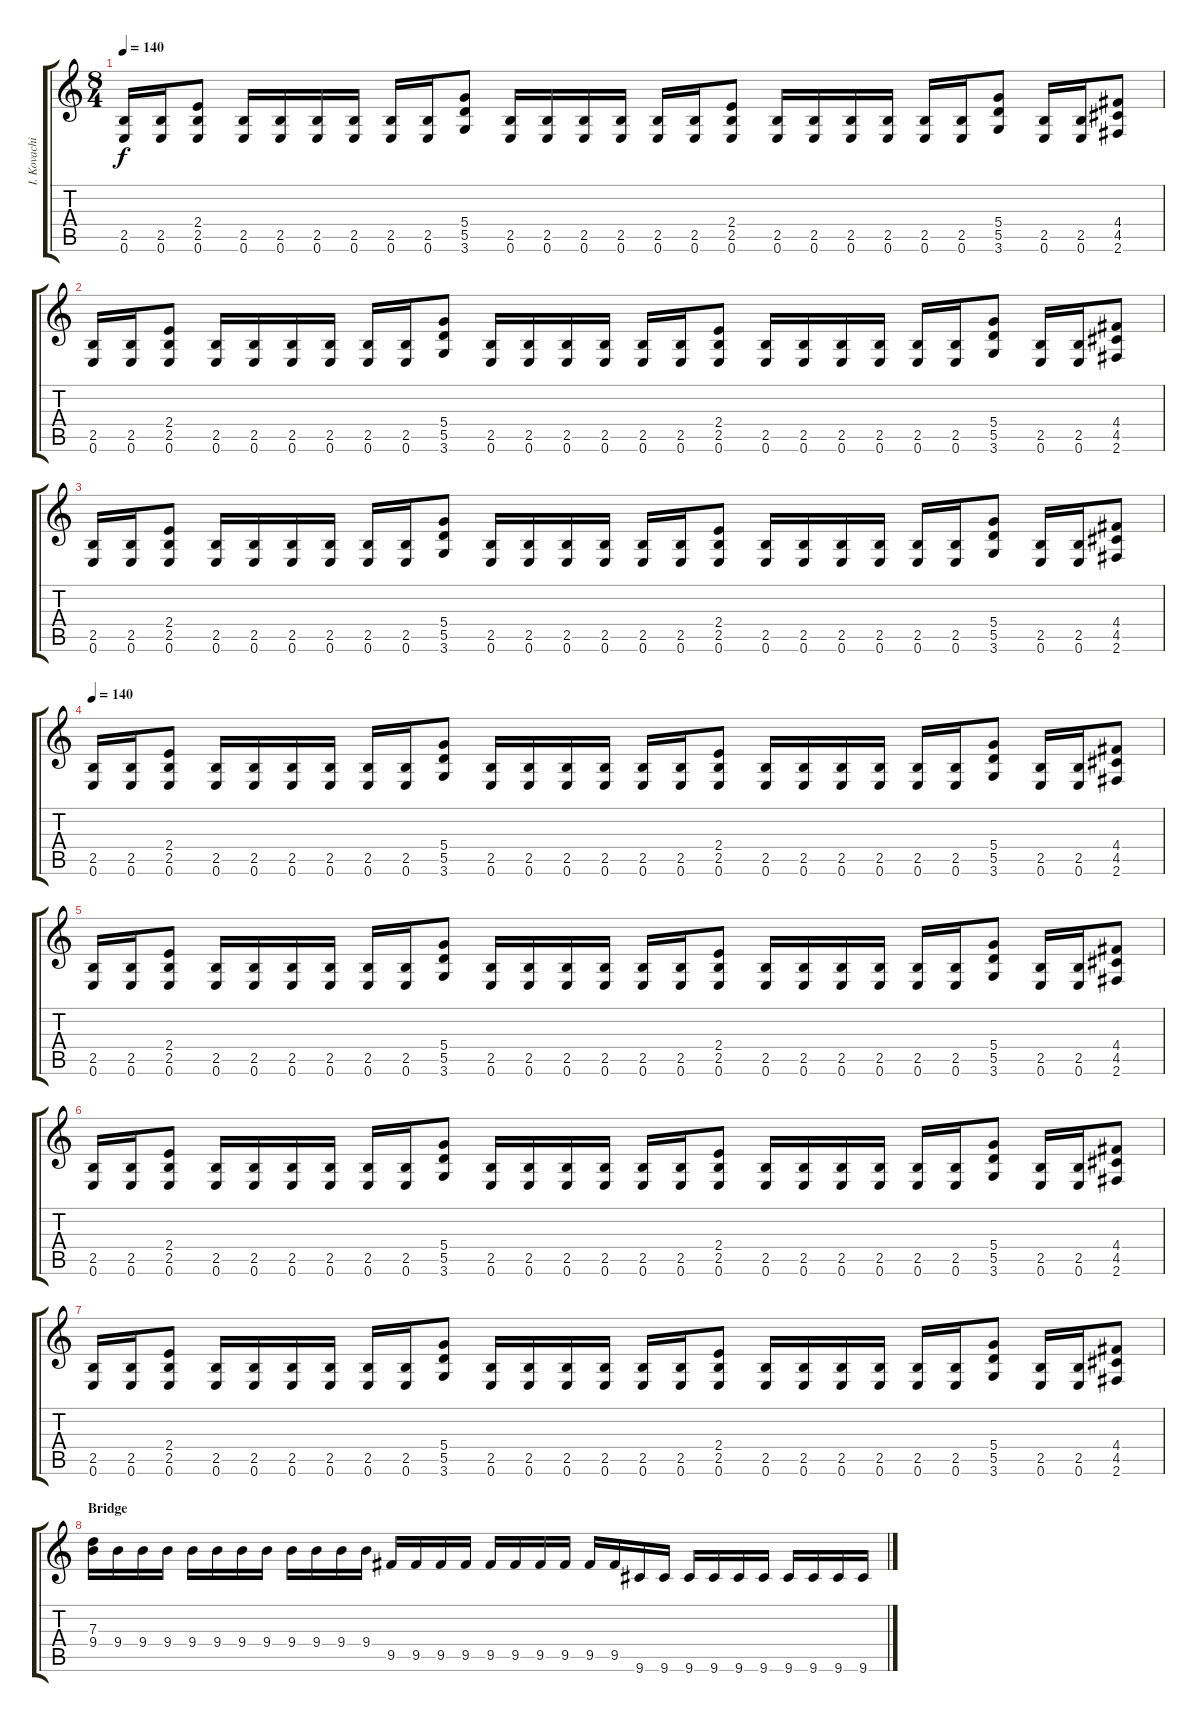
\track ("I. Kovachi" "I. Kovachi") {instrument distortionguitar}
\staff {score tabs}
\tuning (E4 B3 G3 D3 A2 E2) {hide}
\ts (8 4)
\tempo 140
\clef g2
\ks c
(2.5 0.6).16{dy f} (2.5 0.6).16 (2.4 2.5 0.6).8 (2.5 0.6).16 (2.5 0.6).16 (2.5 0.6).16 (2.5 0.6).16 (2.5 0.6).16 (2.5 0.6).16 (5.4 5.5 3.6).8 (2.5 0.6).16 (2.5 0.6).16 (2.5 0.6).16 (2.5 0.6).16 (2.5 0.6).16 (2.5 0.6).16 (2.4 2.5 0.6).8 (2.5 0.6).16 (2.5 0.6).16 (2.5 0.6).16 (2.5 0.6).16 (2.5 0.6).16 (2.5 0.6).16 (5.4 5.5 3.6).8 (2.5 0.6).16 (2.5 0.6).16 (4.4 4.5 2.6).8 |
(2.5 0.6).16 (2.5 0.6).16 (2.4 2.5 0.6).8 (2.5 0.6).16 (2.5 0.6).16 (2.5 0.6).16 (2.5 0.6).16 (2.5 0.6).16 (2.5 0.6).16 (5.4 5.5 3.6).8 (2.5 0.6).16 (2.5 0.6).16 (2.5 0.6).16 (2.5 0.6).16 (2.5 0.6).16 (2.5 0.6).16 (2.4 2.5 0.6).8 (2.5 0.6).16 (2.5 0.6).16 (2.5 0.6).16 (2.5 0.6).16 (2.5 0.6).16 (2.5 0.6).16 (5.4 5.5 3.6).8 (2.5 0.6).16 (2.5 0.6).16 (4.4 4.5 2.6).8 |
(2.5 0.6).16 (2.5 0.6).16 (2.4 2.5 0.6).8 (2.5 0.6).16 (2.5 0.6).16 (2.5 0.6).16 (2.5 0.6).16 (2.5 0.6).16 (2.5 0.6).16 (5.4 5.5 3.6).8 (2.5 0.6).16 (2.5 0.6).16 (2.5 0.6).16 (2.5 0.6).16 (2.5 0.6).16 (2.5 0.6).16 (2.4 2.5 0.6).8 (2.5 0.6).16 (2.5 0.6).16 (2.5 0.6).16 (2.5 0.6).16 (2.5 0.6).16 (2.5 0.6).16 (5.4 5.5 3.6).8 (2.5 0.6).16 (2.5 0.6).16 (4.4 4.5 2.6).8 |
\tempo 140
(2.5 0.6).16 (2.5 0.6).16 (2.4 2.5 0.6).8 (2.5 0.6).16 (2.5 0.6).16 (2.5 0.6).16 (2.5 0.6).16 (2.5 0.6).16 (2.5 0.6).16 (5.4 5.5 3.6).8 (2.5 0.6).16 (2.5 0.6).16 (2.5 0.6).16 (2.5 0.6).16 (2.5 0.6).16 (2.5 0.6).16 (2.4 2.5 0.6).8 (2.5 0.6).16 (2.5 0.6).16 (2.5 0.6).16 (2.5 0.6).16 (2.5 0.6).16 (2.5 0.6).16 (5.4 5.5 3.6).8 (2.5 0.6).16 (2.5 0.6).16 (4.4 4.5 2.6).8 |
(2.5 0.6).16 (2.5 0.6).16 (2.4 2.5 0.6).8 (2.5 0.6).16 (2.5 0.6).16 (2.5 0.6).16 (2.5 0.6).16 (2.5 0.6).16 (2.5 0.6).16 (5.4 5.5 3.6).8 (2.5 0.6).16 (2.5 0.6).16 (2.5 0.6).16 (2.5 0.6).16 (2.5 0.6).16 (2.5 0.6).16 (2.4 2.5 0.6).8 (2.5 0.6).16 (2.5 0.6).16 (2.5 0.6).16 (2.5 0.6).16 (2.5 0.6).16 (2.5 0.6).16 (5.4 5.5 3.6).8 (2.5 0.6).16 (2.5 0.6).16 (4.4 4.5 2.6).8 |
(2.5 0.6).16 (2.5 0.6).16 (2.4 2.5 0.6).8 (2.5 0.6).16 (2.5 0.6).16 (2.5 0.6).16 (2.5 0.6).16 (2.5 0.6).16 (2.5 0.6).16 (5.4 5.5 3.6).8 (2.5 0.6).16 (2.5 0.6).16 (2.5 0.6).16 (2.5 0.6).16 (2.5 0.6).16 (2.5 0.6).16 (2.4 2.5 0.6).8 (2.5 0.6).16 (2.5 0.6).16 (2.5 0.6).16 (2.5 0.6).16 (2.5 0.6).16 (2.5 0.6).16 (5.4 5.5 3.6).8 (2.5 0.6).16 (2.5 0.6).16 (4.4 4.5 2.6).8 |
(2.5 0.6).16 (2.5 0.6).16 (2.4 2.5 0.6).8 (2.5 0.6).16 (2.5 0.6).16 (2.5 0.6).16 (2.5 0.6).16 (2.5 0.6).16 (2.5 0.6).16 (5.4 5.5 3.6).8 (2.5 0.6).16 (2.5 0.6).16 (2.5 0.6).16 (2.5 0.6).16 (2.5 0.6).16 (2.5 0.6).16 (2.4 2.5 0.6).8 (2.5 0.6).16 (2.5 0.6).16 (2.5 0.6).16 (2.5 0.6).16 (2.5 0.6).16 (2.5 0.6).16 (5.4 5.5 3.6).8 (2.5 0.6).16 (2.5 0.6).16 (4.4 4.5 2.6).8 |
\section ("" "Bridge")
(7.3 9.4).16 9.4.16 9.4.16 9.4.16 9.4.16 9.4.16 9.4.16 9.4.16 9.4.16 9.4.16 9.4.16 9.4.16 9.5.16 9.5.16 9.5.16 9.5.16 9.5.16 9.5.16 9.5.16 9.5.16 9.5.16 9.5.16 9.6.16 9.6.16 9.6.16 9.6.16 9.6.16 9.6.16 9.6.16 9.6.16 9.6.16 9.6.16
